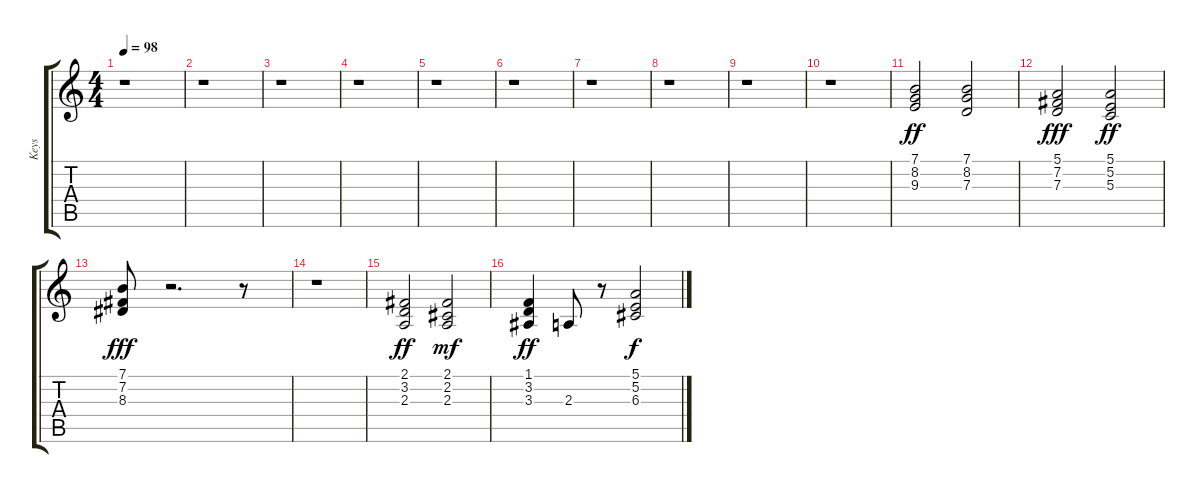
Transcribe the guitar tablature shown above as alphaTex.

\track ("Keys" "Keys") {instrument stringensemble1}
\staff {score tabs}
\tuning (E4 B3 G3 D3 A2 E2) {hide}
\ts (4 4)
\tempo 98
\clef g2
\ks c
r.1{dy ff} |
r.1 |
r.1 |
r.1 |
r.1 |
r.1 |
r.1 |
r.1 |
r.1 |
r.1 |
(7.1 8.2 9.3).2 (7.1 8.2 7.3).2 |
(5.1 7.2 7.3).2{dy fff} (5.1 5.2 5.3).2{dy ff} |
(7.1 7.2 8.3).8{dy fff} r.2{d} r.8 |
r.1 |
(2.1 3.2 2.3).2{dy ff} (2.1 2.2 2.3).2{dy mf} |
(1.1 3.2 3.3).4{dy ff} 2.3.8 r.8 (5.1 5.2 6.3).2{dy f}
